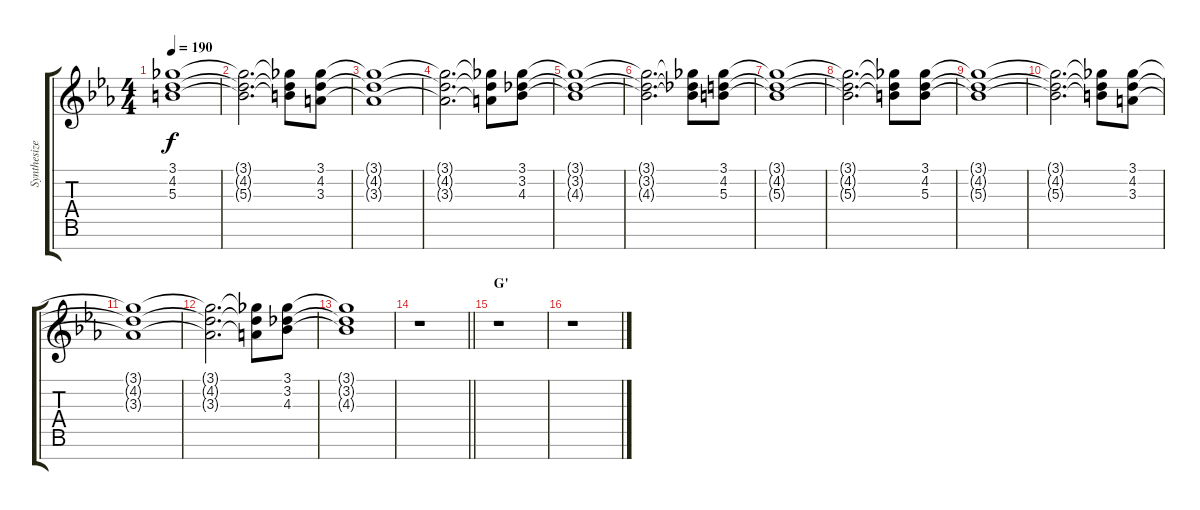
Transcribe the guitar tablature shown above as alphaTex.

\track ("Synthesizer II" "Synthesize") {instrument churchorgan}
\staff {score tabs}
\tuning (Eb5 Bb4 Gb4 Db4 Ab3 Eb3 Bb2) {hide}
\ts (4 4)
\tempo 190
\clef g2
\ks eb
(3.1{t} 4.2{t} 5.3{t}).1{dy f} |
(3.1{t} 4.2{t} 5.3{t}).2{d} (3.1{t} 4.2{t} 5.3{t}).8 (3.1 4.2 3.3).8 |
(3.1{t} 4.2{t} 3.3{t}).1 |
(3.1{t} 4.2{t} 3.3{t}).2{d} (3.1{t} 4.2{t} 3.3{t}).8 (3.1 3.2 4.3).8 |
(3.1{t} 3.2{t} 4.3{t}).1 |
(3.1{t} 3.2{t} 4.3{t}).2{d} (3.1{t} 3.2{t} 4.3{t}).8 (3.1 4.2 5.3).8 |
(3.1{t} 4.2{t} 5.3{t}).1 |
(3.1{t} 4.2{t} 5.3{t}).2{d} (3.1{t} 4.2{t} 5.3{t}).8 (3.1 4.2 5.3).8 |
(3.1{t} 4.2{t} 5.3{t}).1 |
(3.1{t} 4.2{t} 5.3{t}).2{d} (3.1{t} 4.2{t} 5.3{t}).8 (3.1 4.2 3.3).8 |
(3.1{t} 4.2{t} 3.3{t}).1 |
(3.1{t} 4.2{t} 3.3{t}).2{d} (3.1{t} 4.2{t} 3.3{t}).8 (3.1 3.2 4.3).8 |
(3.1{t} 3.2{t} 4.3{t}).1 |
\barLineRight lightlight
r.1 |
\section ("" "G'")
r.1 |
r.1
